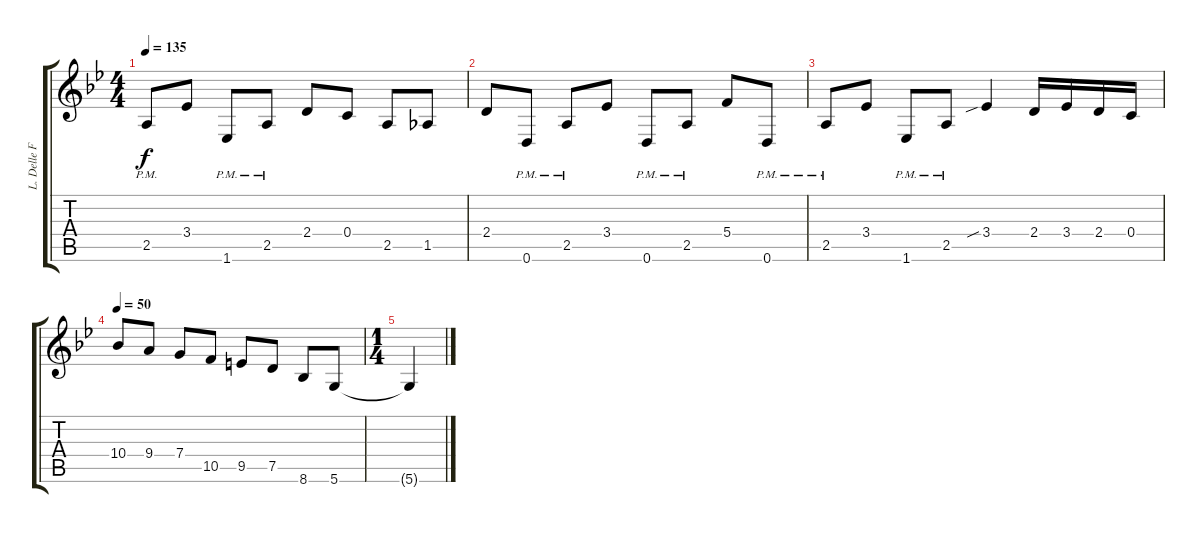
\track ("L. Delle Fave (Dist. Guitar L)" "L. Delle F") {instrument overdrivenguitar}
\staff {score tabs}
\tuning (D4 A3 F3 C3 G2 D2) {hide}
\ts (4 4)
\tempo 135
\clef g2
\ks gminor
2.5{pm}.8{dy f} 3.4.8 1.6{pm}.8 2.5{pm}.8 2.4.8 0.4.8 2.5.8 1.5.8 |
2.4.8 0.6{pm}.8 2.5{pm}.8 3.4.8 0.6{pm}.8 2.5{pm}.8 5.4.8 0.6{pm}.8 |
2.5{pm}.8 3.4.8 1.6{pm}.8 2.5{pm}.8 3.4{sib}.4 2.4.16 3.4.16 2.4.16 0.4.16 |
\tempo 50
10.4.8 9.4.8 7.4.8 10.5.8 9.5.8 7.5.8 8.6.8 5.6.8 |
\ts (1 4)
5.6{t}.4
